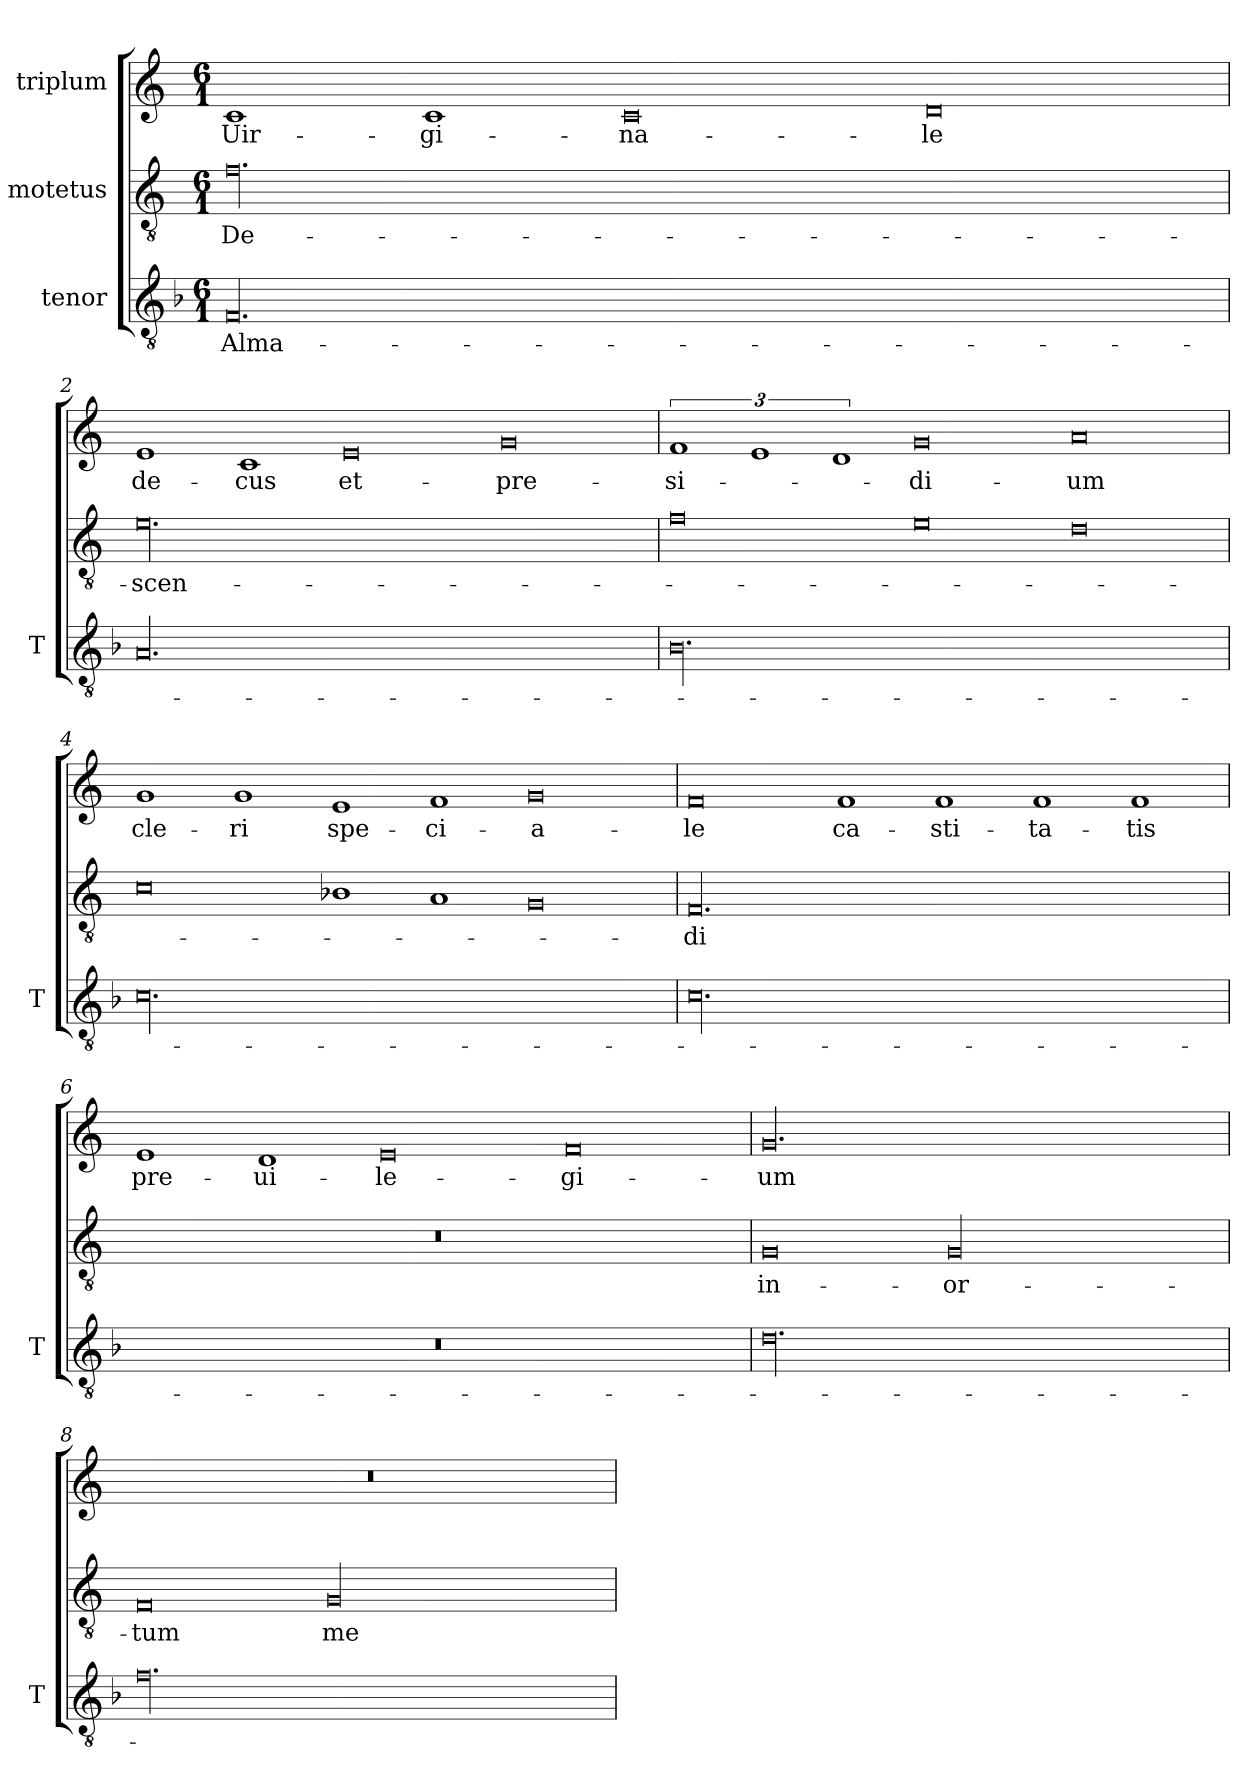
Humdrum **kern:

**kern	**text	**kern	**text	**kern	**text
*part3	*part3	*part2	*part2	*part1	*part1
*staff3	*staff3	*staff2	*staff2	*staff1	*staff1
*I"tenor	*	*I"motetus	*	*I"triplum	*
*I'T	*	*	*	*	*
*clefGv2	*	*clefGv2	*	*clefG2	*
*k[b-]	*	*k[]	*	*k[]	*
*F:	*	*C:	*	*C:	*
*M6/1	*	*M6/1	*	*M6/1	*
=1	=1	=1	=1	=1	=1
00.F/	Alma-	00.f\	De-	1c/	Uir-
.	.	.	.	1c/	-gi-
.	.	.	.	0c/	-na-
.	.	.	.	0d/	-le
=2	=2	=2	=2	=2	=2
00.A/	.	00.e\	-scen-	1e/	de-
.	.	.	.	1c/	-cus
.	.	.	.	0e/	et-
.	.	.	.	0g/	pre-
=3	=3	=3	=3	=3	=3
00.B-\	.	0f\	.	3%2f/	-si-
.	.	.	.	3%2e/	.
.	.	.	.	3%2d/	.
.	.	0e\	.	0g/	-di-
.	.	0d\	.	0a/	-um
=4	=4	=4	=4	=4	=4
00.c\	.	0c\	.	1g/	cle-
.	.	.	.	1g/	-ri
.	.	1B-X\	.	1e/	spe-
.	.	1A/	.	1f/	-ci-
.	.	0G/	.	0g/	-a-
=5	=5	=5	=5	=5	=5
00.c\	.	00.F/	-di	0f/	-le
.	.	.	.	1f/	ca-
.	.	.	.	1f/	-sti-
.	.	.	.	1f/	-ta-
.	.	.	.	1f/	-tis
=6	=6	=6	=6	=6	=6
00.r	.	00.r	.	1e/	pre-
.	.	.	.	1d/	-ui-
.	.	.	.	0e/	-le-
.	.	.	.	0f/	-gi-
=7	=7	=7	=7	=7	=7
00.d\	.	0G/	in-	00.g/	-um
.	.	00G/	or-	.	.
=8	=8	=8	=8	=8	=8
00.f\	.	0F/	-tum	00.r	.
.	.	00G/	me-	.	.
=	=	=	=	=	=
*-	*-	*-	*-	*-	*-
